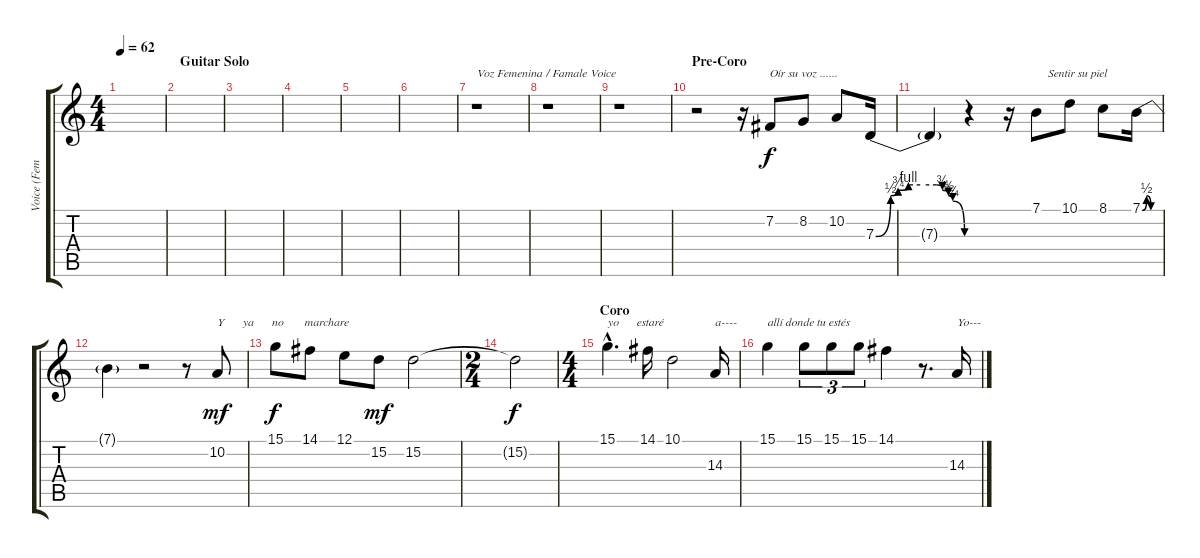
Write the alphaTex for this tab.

\track ("Voice (Female)" "Voice (Fem") {instrument lead6voice}
\staff {score tabs}
\tuning (E4 B3 G3 D3 A2 E2) {hide}
\ts (4 4)
\tempo 62
\clef g2
\ks c
|
\section ("" "Guitar Solo ")
|
|
|
|
|
r.1{txt "Voz Femenina / Famale Voice"} |
r.1 |
r.1 |
\section ("" "Pre-Coro")
r.2 r.16 7.2.8{txt "Oír su voz ......"} 8.2.8 10.2.8 7.3{be (custom 0 0 10 2 15 3 22 4 30 4 41 4 45 3 49 2 52 1 60 0)}.16 |
7.3{t}.4 r.4 r.16 7.1.8{txt "    Sentir su piel"} 10.1.8 8.1.8 7.1{be (custom 0 0 15 2 30 0 34 0 45 0 60 0)}.16 |
7.1{t}.4 r.2 r.8 10.2.8{txt "Y      ya      no       marchare" dy mf volume 11} |
15.1.8{dy f} 14.1.8 12.1.8 15.2.8{dy mf} 15.2.2 |
\ts (2 4)
15.2{t}.2{dy f} |
\ts (4 4)
\section ("" "Coro")
15.1{hac}.4{d txt "yo      estaré "} 14.1.16 10.1.2 14.3.16{txt "a----"} |
15.1.4{txt "allí donde tu estés"} 15.1.8{tu (3 2)} 15.1.8{tu (3 2)} 15.1.8{tu (3 2)} 14.1.4 r.8{d} 14.3.16{txt "Yo---"}
